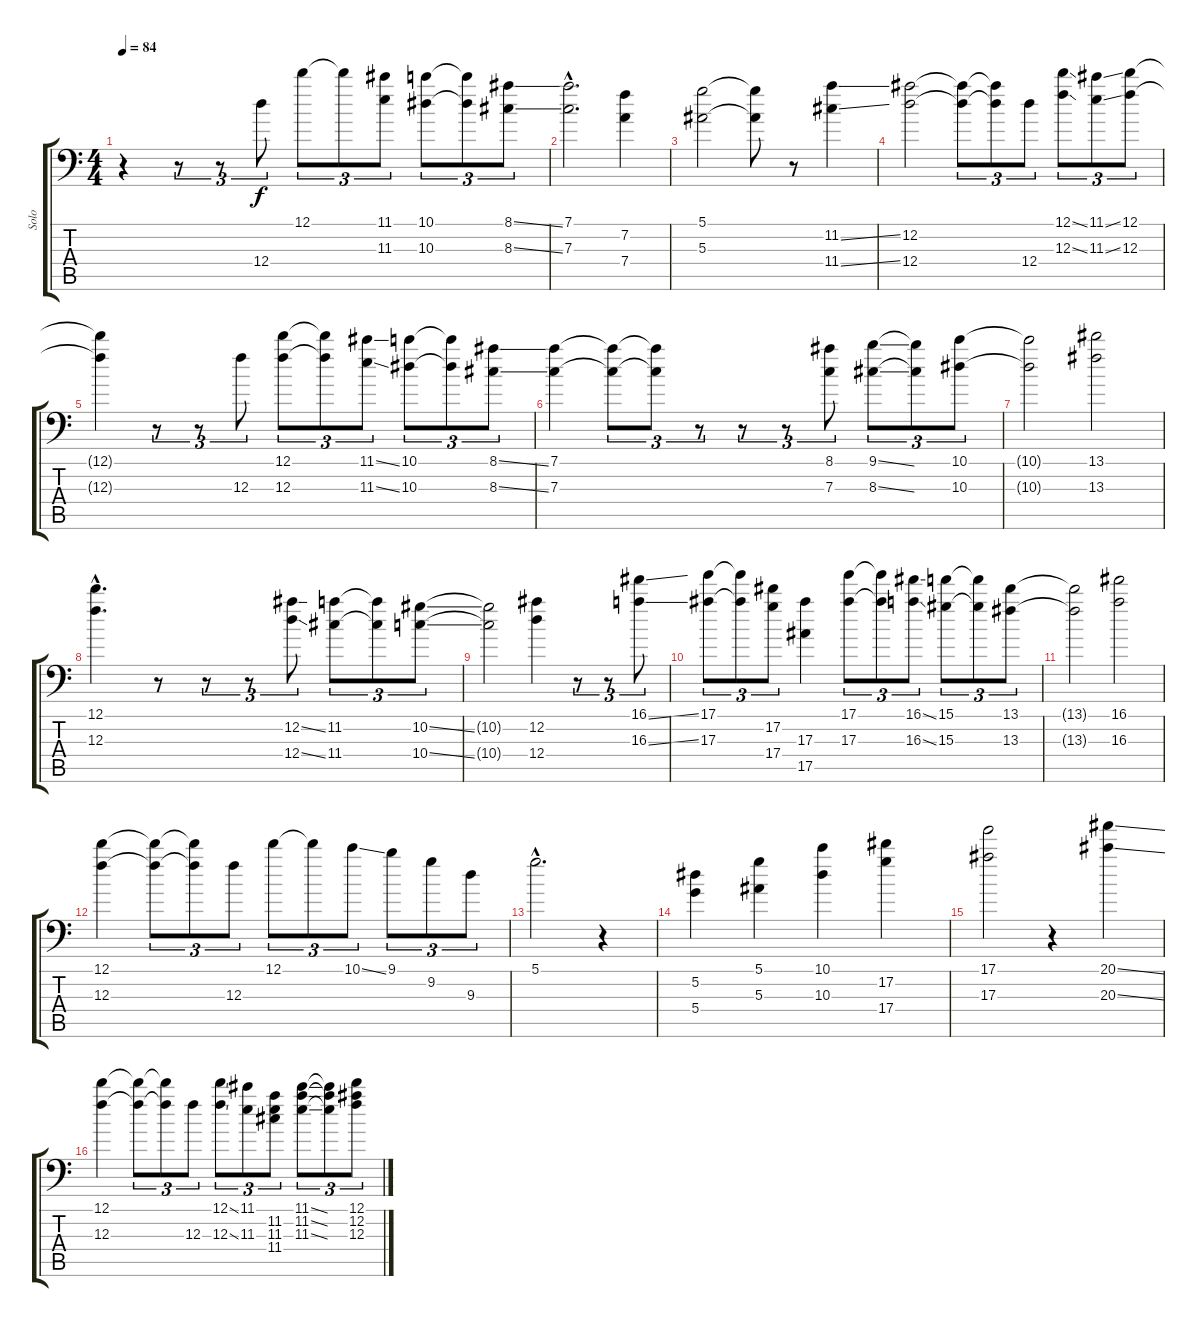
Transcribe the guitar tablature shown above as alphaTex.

\track ("Solo" "Solo") {instrument acousticguitarsteel}
\staff {score tabs}
\tuning (D4 Bb3 F3 D3 F2 Bb1) {hide}
\ts (4 4)
\tempo 84
\clef f4
\ks c
r.4{dy f instrument acousticguitarsteel} r.8{tu (3 2)} r.8{tu (3 2)} 12.4.8{tu (3 2)} 12.1.8{tu (3 2)} 12.1{t}.8{tu (3 2)} (11.1 11.3).8{tu (3 2)} (10.1 10.3).8{tu (3 2)} (10.1{t} 10.3{t}).8{tu (3 2)} (8.1{ss} 8.3{ss}).8{tu (3 2)} |
(7.1{hac} 7.3{hac}).2{d} (7.2 7.4).4 |
(5.1 5.3).2 (5.1{t} 5.3{t}).8 r.8 (11.2{ss} 11.4{ss}).4 |
(12.2 12.4).2 (12.2{t} 12.4{t}).8{tu (3 2)} (12.2{t} 12.4{t}).8{tu (3 2)} 12.4.8{tu (3 2)} (12.1{ss} 12.3{ss}).8{tu (3 2)} (11.1{ss} 11.3{ss}).8{tu (3 2)} (12.1 12.3).8{tu (3 2)} |
(12.1{t} 12.3{t}).4 r.8{tu (3 2)} r.8{tu (3 2)} 12.3.8{tu (3 2)} (12.1 12.3).8{tu (3 2)} (12.1{t} 12.3{t}).8{tu (3 2)} (11.1{ss} 11.3{ss}).8{tu (3 2)} (10.1 10.3).8{tu (3 2)} (10.1{t} 10.3{t}).8{tu (3 2)} (8.1{ss} 8.3{ss}).8{tu (3 2)} |
(7.1 7.3).4 (7.1{t} 7.3{t}).8{tu (3 2)} (7.1{t} 7.3{t}).8{tu (3 2)} r.8{tu (3 2)} r.8{tu (3 2)} r.8{tu (3 2)} (8.1 7.3).8{tu (3 2)} (9.1{ss} 8.3{ss}).8{tu (3 2)} (9.1{t} 8.3{t}).8{tu (3 2)} (10.1 10.3).8{tu (3 2)} |
(10.1{t} 10.3{t}).2 (13.1 13.3).2 |
(12.1{hac} 12.3{hac}).4{d} r.8 r.8{tu (3 2)} r.8{tu (3 2)} (12.2{ss} 12.4{ss}).8{tu (3 2)} (11.2 11.4).8{tu (3 2)} (11.2{t} 11.4{t}).8{tu (3 2)} (10.2{ss} 10.4{ss}).8{tu (3 2)} |
(10.2{t} 10.4{t}).2 (12.2 12.4).4 r.8{tu (3 2)} r.8{tu (3 2)} (16.1{ss} 16.3{ss}).8{tu (3 2)} |
(17.1 17.3).8{tu (3 2)} (17.1{t} 17.3{t}).8{tu (3 2)} (17.2 17.4).8{tu (3 2)} (17.3 17.5).4 (17.1 17.3).8{tu (3 2)} (17.1{t} 17.3{t}).8{tu (3 2)} (16.1{ss} 16.3{ss}).8{tu (3 2)} (15.1 15.3).8{tu (3 2)} (15.1{t} 15.3{t}).8{tu (3 2)} (13.1 13.3).8{tu (3 2)} |
(13.1{t} 13.3{t}).2 (16.1 16.3).2 |
(12.1 12.3).4 (12.1{t} 12.3{t}).8{tu (3 2)} (12.1{t} 12.3{t}).8{tu (3 2)} 12.3.8{tu (3 2)} 12.1.8{tu (3 2)} 12.1{t}.8{tu (3 2)} 10.1{ss}.8{tu (3 2)} 9.1.8{tu (3 2)} 9.2.8{tu (3 2)} 9.3.8{tu (3 2)} |
5.1{hac}.2{d} r.4 |
(5.2 5.4).4 (5.1 5.3).4 (10.1 10.3).4 (17.2 17.4).4 |
(17.1 17.3).2 r.4 (20.1{ss} 20.3{ss}).4 |
(12.1 12.3).4 (12.1{t} 12.3{t}).8{tu (3 2)} (12.1{t} 12.3{t}).8{tu (3 2)} 12.3.8{tu (3 2)} (12.1{ss} 12.3{ss}).8{tu (3 2)} (11.1 11.3).8{tu (3 2)} (11.2 11.3 11.4).8{tu (3 2)} (11.1{ss} 11.2{ss} 11.3{ss}).8{tu (3 2)} (11.1{t} 11.2{t} 11.3{t}).8{tu (3 2)} (12.1 12.2 12.3).8{tu (3 2)}
